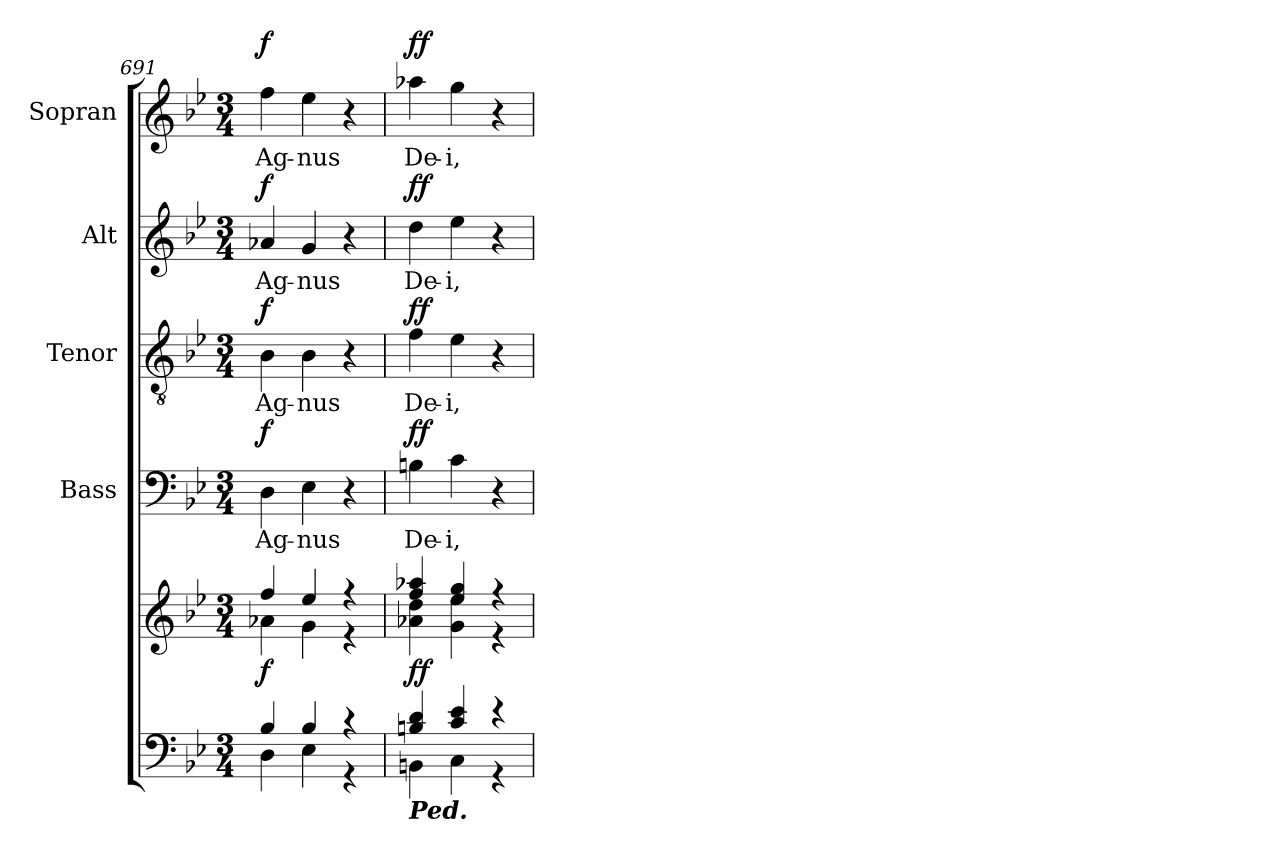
**kern	**kern	**dynam	**kern	**text	**dynam	**kern	**text	**dynam	**kern	**text	**dynam	**kern	**text	**dynam
*part5	*part5	*part5	*part4	*part4	*part4	*part3	*part3	*part3	*part2	*part2	*part2	*part1	*part1	*part1
*staff6	*staff5	*staff5/6	*staff4	*staff4	*staff4	*staff3	*staff3	*staff3	*staff2	*staff2	*staff2	*staff1	*staff1	*staff1
*	*	*	*I"Bass	*	*	*I"Tenor	*	*	*I"Alt	*	*	*I"Sopran	*	*
*	*	*	*I'B.	*	*	*I'T.	*	*	*I'A.	*	*	*I'S.	*	*
!!LO:PB:g=z
*clefF4	*clefG2	*	*clefF4	*	*	*clefGv2	*	*	*clefG2	*	*	*clefG2	*	*
*k[b-e-]	*k[b-e-]	*	*k[b-e-]	*	*	*k[b-e-]	*	*	*k[b-e-]	*	*	*k[b-e-]	*	*
*B-:	*B-:	*	*B-:	*	*	*B-:	*	*	*B-:	*	*	*B-:	*	*
*M3/4	*M3/4	*	*M3/4	*	*	*M3/4	*	*	*M3/4	*	*	*M3/4	*	*
=691	=691	=691	=691	=691	=691	=691	=691	=691	=691	=691	=691	=691	=691	=691
*^	*^	*	*	*	*	*	*	*	*	*	*	*	*	*
!	!	!	!	!LO:DY:b	!	!LO:LY:b	!LO:DY:a	!	!LO:LY:b	!LO:DY:a	!	!LO:LY:b	!LO:DY:a	!	!LO:LY:b	!LO:DY:a
4B-/	4D\	4ff/	4a-X\	f	4D\	Ag-	f	4B-\	Ag-	f	4a-X/	Ag-	f	4ff\	Ag-	f
!	!	!	!	!	!	!LO:LY:b	!	!	!LO:LY:b	!	!	!LO:LY:b	!	!	!LO:LY:b	!
4B-/	4E-\	4ee-/	4g\	.	4E-\	-nus	.	4B-\	-nus	.	4g/	-nus	.	4ee-\	-nus	.
4r	4r	4r	4r	.	4r	.	.	4r	.	.	4r	.	.	4r	.	.
=692	=692	=692	=692	=692	=692	=692	=692	=692	=692	=692	=692	=692	=692	=692	=692	=692
!LO:TX:b:Bi:t=Ped.	!	!	!	!	!	!	!	!	!	!	!	!	!	!	!	!
!	!	!	!	!LO:DY:b	!	!LO:LY:b	!LO:DY:a	!	!LO:LY:b	!LO:DY:a	!	!LO:LY:b	!LO:DY:a	!	!LO:LY:b	!LO:DY:a
4Bn/ 4d/	4BBn\	4ff/ 4aa-X/	4a-X\ 4dd\	ff	4Bn\	De-	ff	4f\	De-	ff	4dd\	De-	ff	4aa-X\	De-	ff
!	!	!	!	!	!	!LO:LY:b	!	!	!LO:LY:b	!	!	!LO:LY:b	!	!	!LO:LY:b	!
4c/ 4e-/	4C\	4ee-/ 4gg/	4g\ 4ee-\	.	4c\	-i,	.	4e-\	-i,	.	4ee-\	-i,	.	4gg\	-i,	.
4r	4r	4r	4r	.	4r	.	.	4r	.	.	4r	.	.	4r	.	.
*v	*v	*	*	*	*	*	*	*	*	*	*	*	*	*	*	*
*	*v	*v	*	*	*	*	*	*	*	*	*	*	*	*	*
=	=	=	=	=	=	=	=	=	=	=	=	=	=	=
*-	*-	*-	*-	*-	*-	*-	*-	*-	*-	*-	*-	*-	*-	*-
